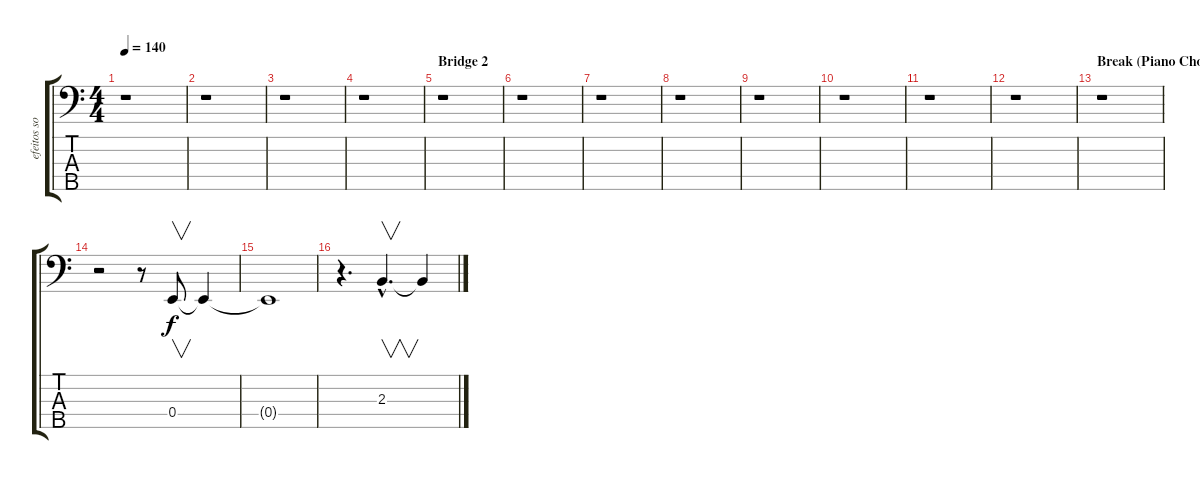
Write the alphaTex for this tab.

\track ("efeitos sonoros" "efeitos so") {instrument electricbassfinger}
\staff {score tabs}
\tuning (G2 D2 A1 E1 B0) {hide}
\ts (4 4)
\tempo 140
\clef f4
\ks c
r.1{dy f} |
r.1 |
r.1 |
r.1 |
\section ("" "Bridge 2")
r.1 |
r.1 |
r.1 |
r.1 |
r.1 |
r.1 |
r.1 |
r.1 |
\section ("" "Break (Piano Chorus)")
r.1 |
r.2 r.8 0.4.8{v instrument gunshot} 0.4{t}.4 |
0.4{t}.1 |
r.4{d} 2.3{hac}.4{v d instrument gunshot} 2.3{t}.4
